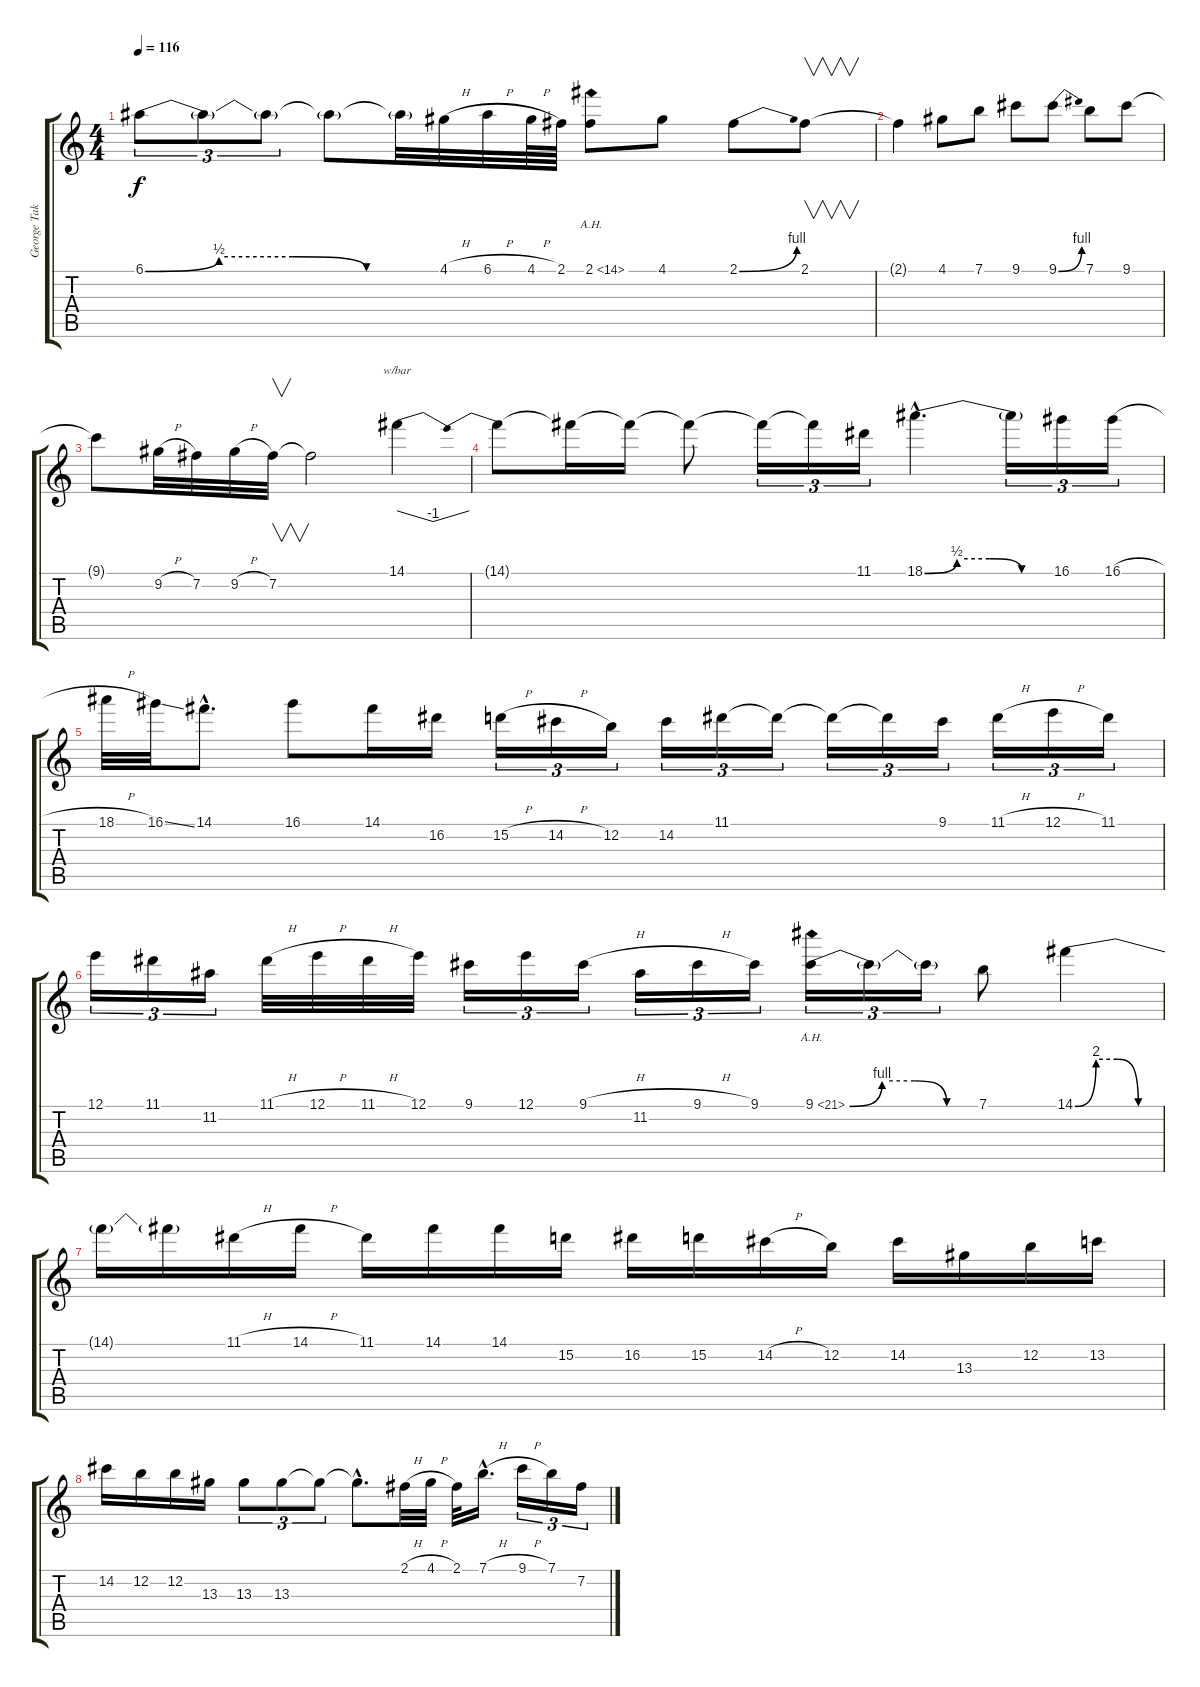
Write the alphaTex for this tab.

\track ("George Takin' it Easy  :)" "George Tak") {instrument overdrivenguitar}
\staff {score tabs}
\tuning (E4 B3 G3 D3 A2 E2) {hide}
\ts (4 4)
\tempo 116
\clef g2
\ks c
6.1{be (custom 0 0 15 2 30 2 45 0 60 0)}.8{tu (3 2) dy f} 6.1{t}.8{tu (3 2)} 6.1{t}.8{tu (3 2)} 6.1{t}.8 6.1{t}.32 4.1{h}.32 6.1{h}.32 4.1{h}.64 2.1.64 2.1{ah 12}.8 4.1.8 2.1{be (bend 0 0 60 4)}.8 2.1.8{v} |
2.1{t}.4 4.1.8 7.1.8 9.1.8 9.1{be (bend 0 0 60 4)}.8 7.1.8 9.1.8 |
9.1{t}.8 9.2{h}.32 7.2.32 9.2{h}.32 7.2.32{v} 7.2{t}.2 14.1.4{tbe (dip default 0 0 30 -4 60 0)} |
14.1{t}.8 14.1{t}.16 14.1{t}.16 14.1{t}.8 14.1{t}.16{tu (3 2)} 14.1{t}.16{tu (3 2)} 11.1.16{tu (3 2)} 18.1{be (custom 0 0 15 2 30 2 45 0 60 0) hac}.4{d} 18.1{t}.16{tu (3 2)} 16.1.16{tu (3 2)} 16.1{h}.16{tu (3 2)} |
18.1{h}.32 16.1{ss}.32 14.1{hac}.8{d} 16.1.8 14.1.16 16.2.16 15.2{h}.16{tu (3 2)} 14.2{h}.16{tu (3 2)} 12.2.16{tu (3 2)} 14.2.16{tu (3 2)} 11.1.16{tu (3 2)} 11.1{t}.16{tu (3 2)} 11.1{t}.16{tu (3 2)} 11.1{t}.16{tu (3 2)} 9.1.16{tu (3 2)} 11.1{h}.16{tu (3 2)} 12.1{h}.16{tu (3 2)} 11.1.16{tu (3 2)} |
12.1.16{tu (3 2)} 11.1.16{tu (3 2)} 11.2.16{tu (3 2)} 11.1{h}.32 12.1{h}.32 11.1{h}.32 12.1.32 9.1.16{tu (3 2)} 12.1.16{tu (3 2)} 9.1{h}.16{tu (3 2)} 11.2.16{tu (3 2)} 9.1{h}.16{tu (3 2)} 9.1.16{tu (3 2)} 9.1{be (custom 0 0 15 4 30 4 45 0 60 0) ah 12}.16{tu (3 2)} 9.1{t}.16{tu (3 2)} 9.1{t}.16{tu (3 2)} 7.1.8 14.1{be (custom 0 0 15 8 30 8 45 0 60 0)}.4 |
14.1{t}.16 14.1{t}.16 11.1{h}.16 14.1{h}.16 11.1.16 14.1.16 14.1.16 15.2.16 16.2.16 15.2.16 14.2{h}.16 12.2.16 14.2.16 13.3.16 12.2.16 13.2.16 |
14.2.16 12.2.16 12.2.16 13.3.16 13.3.8{tu (3 2)} 13.3.8{tu (3 2)} 13.3{t}.8{tu (3 2)} 13.3{hac t}.8{d} 2.1{h}.32 4.1{h}.32 2.1.32 7.1{h hac}.16{d} 9.1{h}.16{tu (3 2)} 7.1.16{tu (3 2)} 7.2.16{tu (3 2)}
